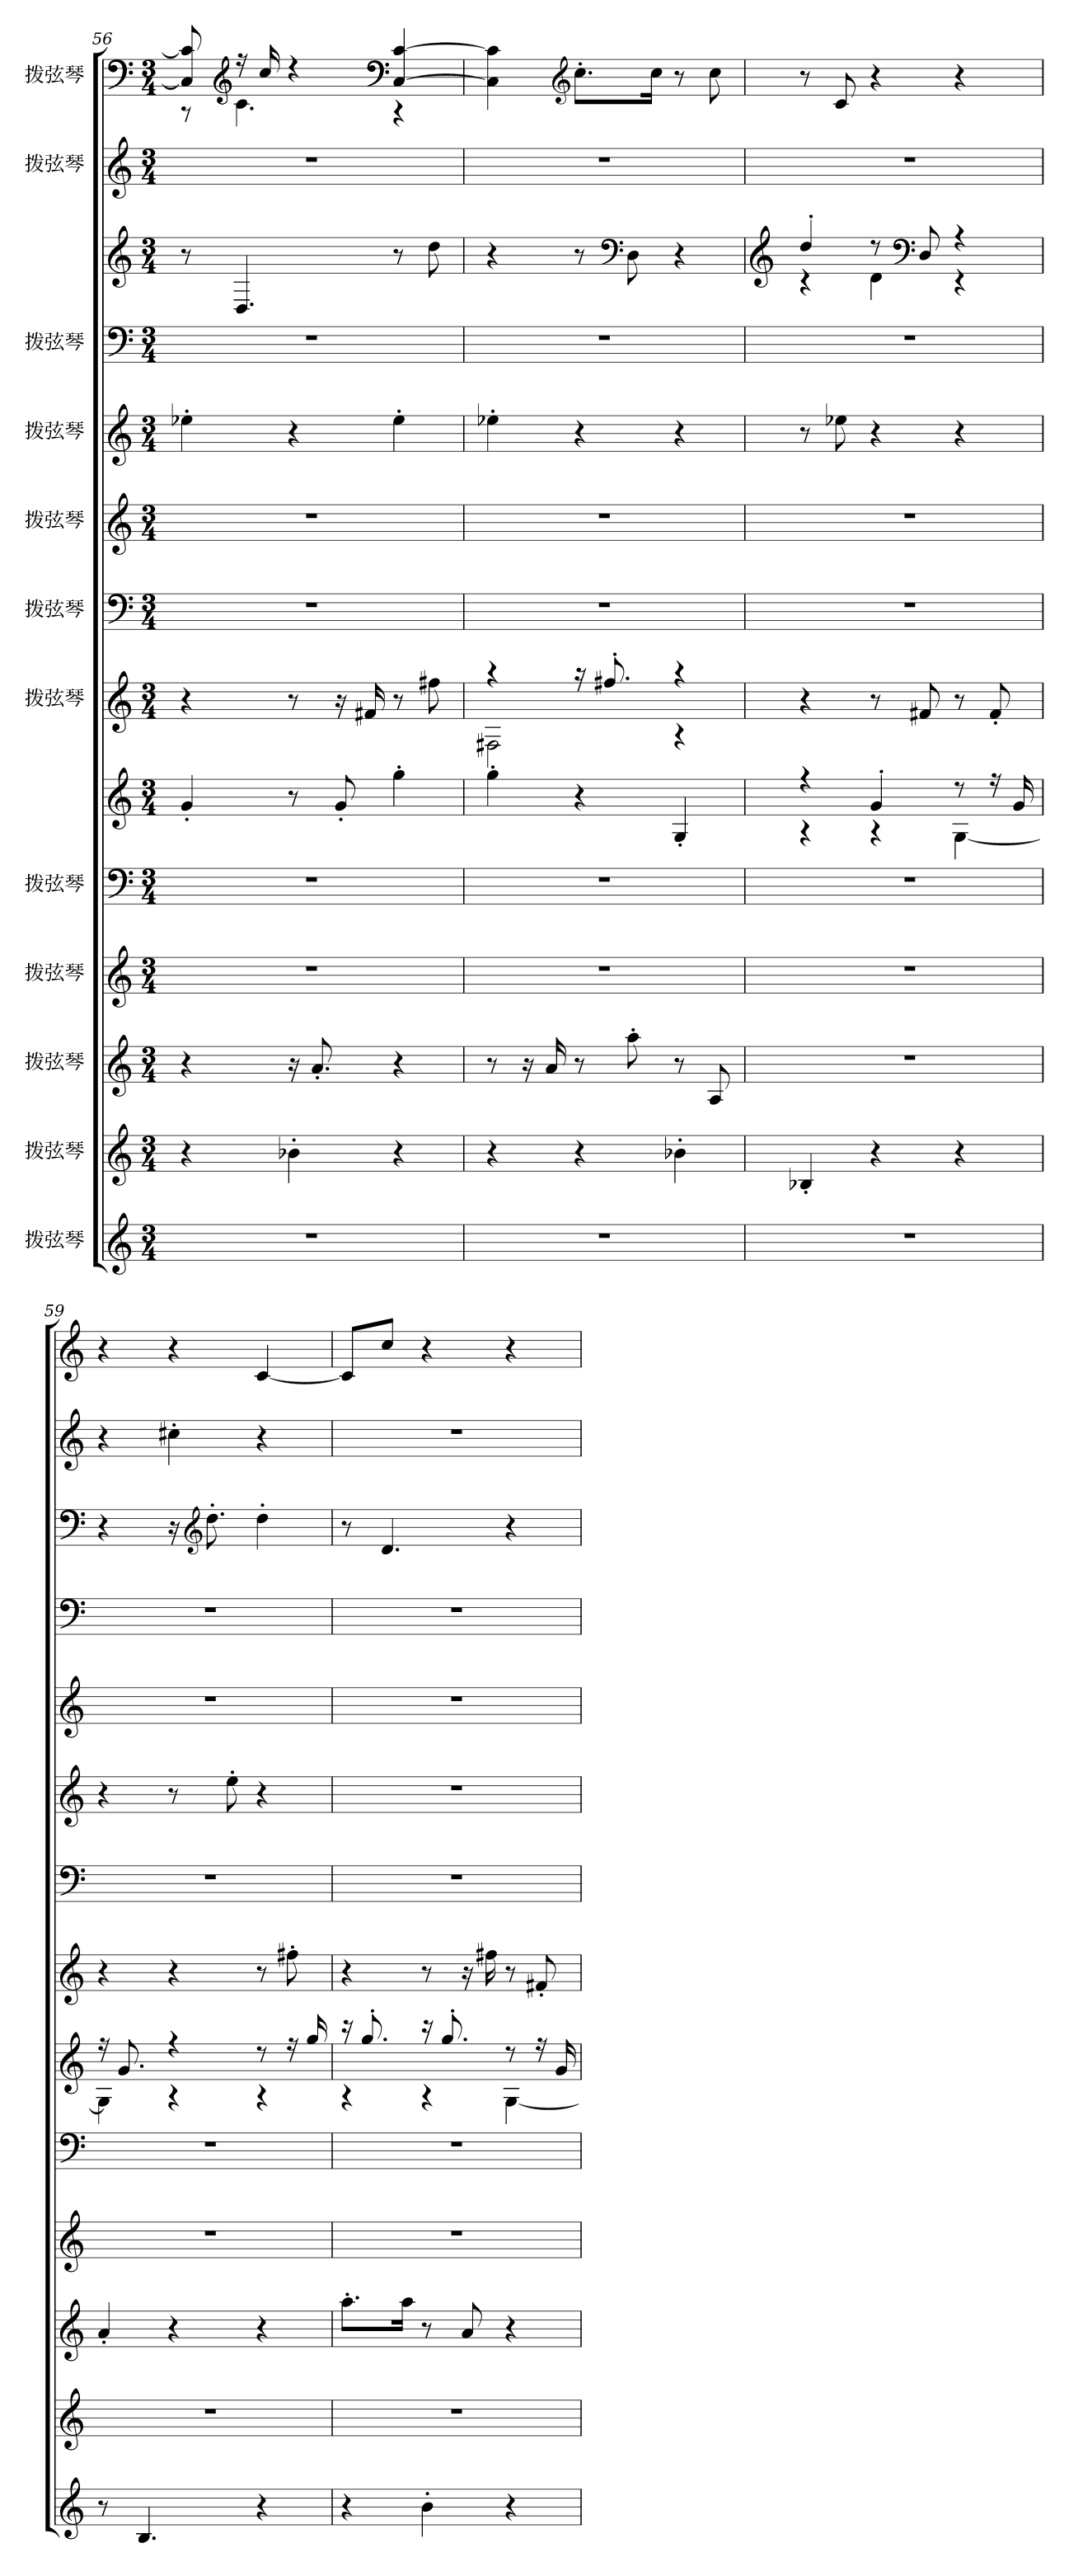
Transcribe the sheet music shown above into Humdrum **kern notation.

**kern	**kern	**kern	**kern	**kern	**kern	**kern	**kern	**kern	**kern	**kern	**kern	**kern	**kern
*part12	*part11	*part10	*part9	*part8	*part8	*part7	*part6	*part5	*part4	*part3	*part3	*part2	*part1
*staff14	*staff13	*staff12	*staff11	*staff10	*staff9	*staff8	*staff7	*staff6	*staff5	*staff4	*staff3	*staff2	*staff1
*I"拨弦琴	*I"拨弦琴	*I"拨弦琴	*I"拨弦琴	*I"拨弦琴	*	*I"拨弦琴	*I"拨弦琴	*I"拨弦琴	*I"拨弦琴	*I"拨弦琴	*	*I"拨弦琴	*I"拨弦琴
*clefG2	*clefG2	*clefG2	*clefG2	*clefF4	*clefG2	*clefG2	*clefF4	*clefG2	*clefG2	*clefF4	*clefG2	*clefG2	*clefF4
*k[]	*k[]	*k[]	*k[]	*k[]	*k[]	*k[]	*k[]	*k[]	*k[]	*k[]	*k[]	*k[]	*k[]
*M3/4	*M3/4	*M3/4	*M3/4	*M3/4	*M3/4	*M3/4	*M3/4	*M3/4	*M3/4	*M3/4	*M3/4	*M3/4	*M3/4
=56	=56	=56	=56	=56	=56	=56	=56	=56	=56	=56	=56	=56	=56
*	*	*	*	*	*	*	*	*	*	*	*	*	*^
2.r	4r	4r	2.r	2.r	4g'/	4r	2.r	2.r	4ee-X'\	2.r	8r	2.r	8C/] 8c/]	8r
*	*	*	*	*	*	*	*	*	*	*	*	*	*clefG2	*
.	.	.	.	.	.	.	.	.	.	.	4.D/	.	16r	4.c\
.	.	.	.	.	.	.	.	.	.	.	.	.	16cc/	.
.	4b-X'\	16r	.	.	8r	8r	.	.	4r	.	.	.	4r	.
.	.	8.a'/	.	.	.	.	.	.	.	.	.	.	.	.
.	.	.	.	.	8g'/	16r	.	.	.	.	.	.	.	.
.	.	.	.	.	.	16f#X/	.	.	.	.	.	.	.	.
*	*	*	*	*	*	*	*	*	*	*	*	*	*clefF4	*
.	4r	4r	.	.	4gg'\	8r	.	.	4ee-'\	.	8r	.	[4C/ [4c/	4r
.	.	.	.	.	.	8ff#X\	.	.	.	.	8dd\	.	.	.
*	*	*	*	*	*	*	*	*	*	*	*	*	*v	*v
=57	=57	=57	=57	=57	=57	=57	=57	=57	=57	=57	=57	=57	=57
*	*	*	*	*	*	*^	*	*	*	*	*	*	*
2.r	4r	8r	2.r	2.r	4gg'\	4r	2F#X\	2.r	2.r	4ee-X'\	2.r	4r	2.r	4C\] 4c\]
.	.	16r	.	.	.	.	.	.	.	.	.	.	.	.
.	.	16a/	.	.	.	.	.	.	.	.	.	.	.	.
*	*	*	*	*	*	*	*	*	*	*	*	*	*	*clefG2
.	4r	8r	.	.	4r	16r	.	.	.	4r	.	8r	.	8.cc'\L
.	.	.	.	.	.	8.ff#X'/	.	.	.	.	.	.	.	.
*	*	*	*	*	*	*	*	*	*	*	*	*clefF4	*	*
.	.	8aa'\	.	.	.	.	.	.	.	.	.	8D\	.	.
.	.	.	.	.	.	.	.	.	.	.	.	.	.	16cc\Jk
.	4b-X'\	8r	.	.	4G'/	4r	4r	.	.	4r	.	4r	.	8r
.	.	8A/	.	.	.	.	.	.	.	.	.	.	.	8cc\
*	*	*	*	*	*	*v	*v	*	*	*	*	*	*	*
!!LO:PB:g=z
=58	=58	=58	=58	=58	=58	=58	=58	=58	=58	=58	=58	=58	=58
*	*	*	*	*	*	*	*	*	*	*	*clefG2	*	*
*	*	*	*	*	*^	*	*	*	*	*	*^	*	*
2.r	4B-X'/	2.r	2.r	2.r	4r	4r	4r	2.r	2.r	8r	2.r	4dd'/	4r	2.r	8r
.	.	.	.	.	.	.	.	.	.	8ee-X\	.	.	.	.	8c/
.	4r	.	.	.	4g'/	4r	8r	.	.	4r	.	8r	4d\	.	4r
*	*	*	*	*	*	*	*	*	*	*	*	*clefF4	*	*	*
.	.	.	.	.	.	.	8f#X/	.	.	.	.	8D/	.	.	.
.	4r	.	.	.	8r	[4G\	8r	.	.	4r	.	4r	4r	.	4r
.	.	.	.	.	16r	.	8f#'/	.	.	.	.	.	.	.	.
.	.	.	.	.	16g/	.	.	.	.	.	.	.	.	.	.
*	*	*	*	*	*	*	*	*	*	*	*	*v	*v	*	*
=59	=59	=59	=59	=59	=59	=59	=59	=59	=59	=59	=59	=59	=59	=59
8r	2.r	4a'/	2.r	2.r	16r	4G\]	4r	2.r	4r	2.r	2.r	4r	4r	4r
.	.	.	.	.	8.g/	.	.	.	.	.	.	.	.	.
4.B/	.	.	.	.	.	.	.	.	.	.	.	.	.	.
.	.	4r	.	.	4r	4r	4r	.	8r	.	.	16r	4cc#X'\	4r
*	*	*	*	*	*	*	*	*	*	*	*	*clefG2	*	*
.	.	.	.	.	.	.	.	.	.	.	.	8.dd'\	.	.
.	.	.	.	.	.	.	.	.	8ee'\	.	.	.	.	.
4r	.	4r	.	.	8r	4r	8r	.	4r	.	.	4dd'\	4r	[4c/
.	.	.	.	.	16r	.	8ff#X'\	.	.	.	.	.	.	.
.	.	.	.	.	16gg/	.	.	.	.	.	.	.	.	.
=60	=60	=60	=60	=60	=60	=60	=60	=60	=60	=60	=60	=60	=60	=60
4r	2.r	8.aa'\L	2.r	2.r	16r	4r	4r	2.r	2.r	2.r	2.r	8r	2.r	8c/L]
.	.	.	.	.	8.gg'/	.	.	.	.	.	.	.	.	.
.	.	.	.	.	.	.	.	.	.	.	.	4.d/	.	8cc/J
.	.	16aa\Jk	.	.	.	.	.	.	.	.	.	.	.	.
4b'\	.	8r	.	.	16r	4r	8r	.	.	.	.	.	.	4r
.	.	.	.	.	8.gg'/	.	.	.	.	.	.	.	.	.
.	.	8a/	.	.	.	.	16r	.	.	.	.	.	.	.
.	.	.	.	.	.	.	16ff#X\	.	.	.	.	.	.	.
4r	.	4r	.	.	8r	[4G\	8r	.	.	.	.	4r	.	4r
.	.	.	.	.	16r	.	8f#X'/	.	.	.	.	.	.	.
.	.	.	.	.	16g/	.	.	.	.	.	.	.	.	.
*	*	*	*	*	*v	*v	*	*	*	*	*	*	*	*
=	=	=	=	=	=	=	=	=	=	=	=	=	=
*-	*-	*-	*-	*-	*-	*-	*-	*-	*-	*-	*-	*-	*-
